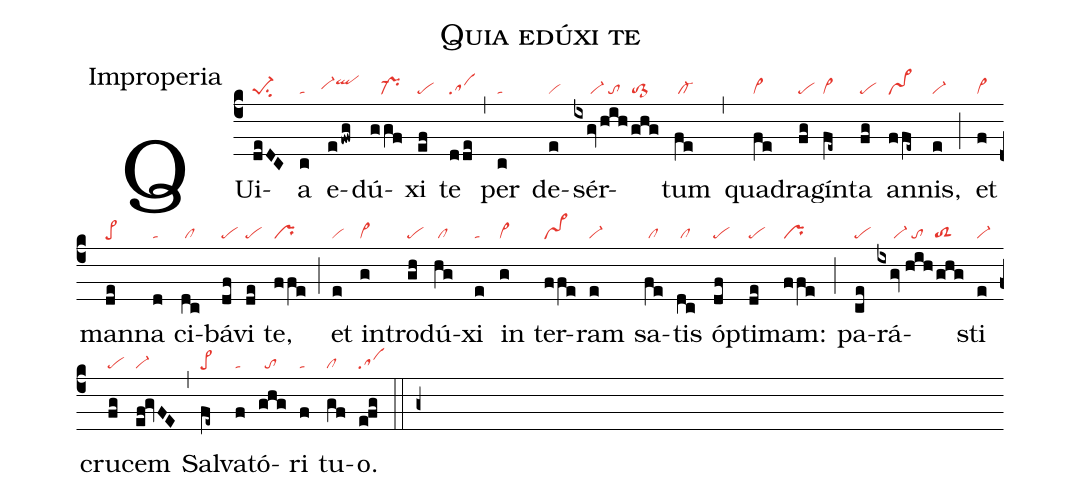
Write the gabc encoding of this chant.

name:Quia edúxi te;
office-part:Improperia;
nabc-lines:1;
%%
(c4)QUi(deDC|pe-1su2)a(c|ta) e(efwg|``vi-hhqlhj)dú(g/gf|///pr-)xi(ef|pe) te(d/de|sa) (,)
per(c|ta) de(e|vi)sér(ixgv/hih/ghg|/////vi-/to///to>1)tum(fe|/cl-) (,) qua(fe|cl~)dra(fg|pe)gín(fe~|cl~)ta(fg|pe) an(f/fe~|vs>)nis,(e|vi-) (;)
et(f|vi>) man(de|pe>)na(d|ta) ci(dc|/cl)bá(df|pe)vi(de|pe) te,(f/fe|pr) (;)
et(e|vi) in(g|vi>)tro(gh|pe)dú(hg|/cl)xi(e|ta)
in(g|vi>) ter(f/fe|vs>)ram(e|vi-) sa(fe|/cl)tis(dc|/cl) óp(df|pe)ti(de|pe)mam:(f/fe|pr) (;)
pa(ce|pe)rá(ixgv///hih/ghg|/////vi-/to///toS2)sti(e|vi-) cru(fg|pe)cem(ef!gvFE|vi-) (,)
Sal(fe~|pe>)va(f|ta)tó(ghg|//to)ri(f|ta) tu(gf|cl)o.(e!fg|sa) (::g+)
